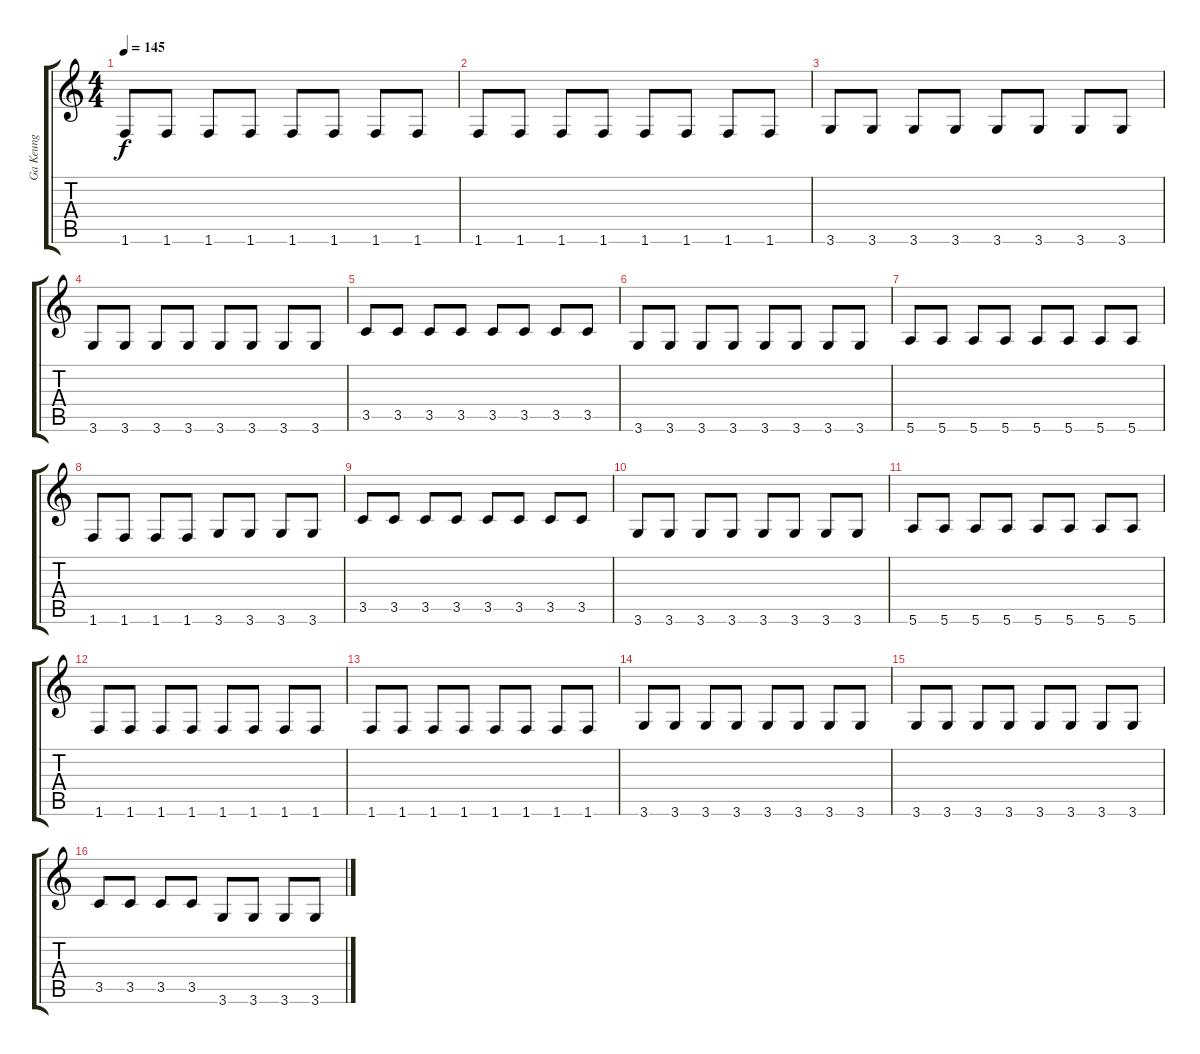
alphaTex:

\track ("Ga Keung" "Ga Keung") {instrument slapbass1}
\staff {score tabs}
\tuning (E4 B3 G3 D3 A2 E2) {hide}
\ts (4 4)
\tempo 145
\clef g2
\ks c
1.6.8{dy f} 1.6.8 1.6.8 1.6.8 1.6.8 1.6.8 1.6.8 1.6.8 |
1.6.8 1.6.8 1.6.8 1.6.8 1.6.8 1.6.8 1.6.8 1.6.8 |
3.6.8 3.6.8 3.6.8 3.6.8 3.6.8 3.6.8 3.6.8 3.6.8 |
3.6.8 3.6.8 3.6.8 3.6.8 3.6.8 3.6.8 3.6.8 3.6.8 |
3.5.8 3.5.8 3.5.8 3.5.8 3.5.8 3.5.8 3.5.8 3.5.8 |
3.6.8 3.6.8 3.6.8 3.6.8 3.6.8 3.6.8 3.6.8 3.6.8 |
5.6.8 5.6.8 5.6.8 5.6.8 5.6.8 5.6.8 5.6.8 5.6.8 |
1.6.8 1.6.8 1.6.8 1.6.8 3.6.8 3.6.8 3.6.8 3.6.8 |
3.5.8 3.5.8 3.5.8 3.5.8 3.5.8 3.5.8 3.5.8 3.5.8 |
3.6.8 3.6.8 3.6.8 3.6.8 3.6.8 3.6.8 3.6.8 3.6.8 |
5.6.8 5.6.8 5.6.8 5.6.8 5.6.8 5.6.8 5.6.8 5.6.8 |
1.6.8 1.6.8 1.6.8 1.6.8 1.6.8 1.6.8 1.6.8 1.6.8 |
1.6.8 1.6.8 1.6.8 1.6.8 1.6.8 1.6.8 1.6.8 1.6.8 |
3.6.8 3.6.8 3.6.8 3.6.8 3.6.8 3.6.8 3.6.8 3.6.8 |
3.6.8 3.6.8 3.6.8 3.6.8 3.6.8 3.6.8 3.6.8 3.6.8 |
3.5.8 3.5.8 3.5.8 3.5.8 3.6.8 3.6.8 3.6.8 3.6.8
